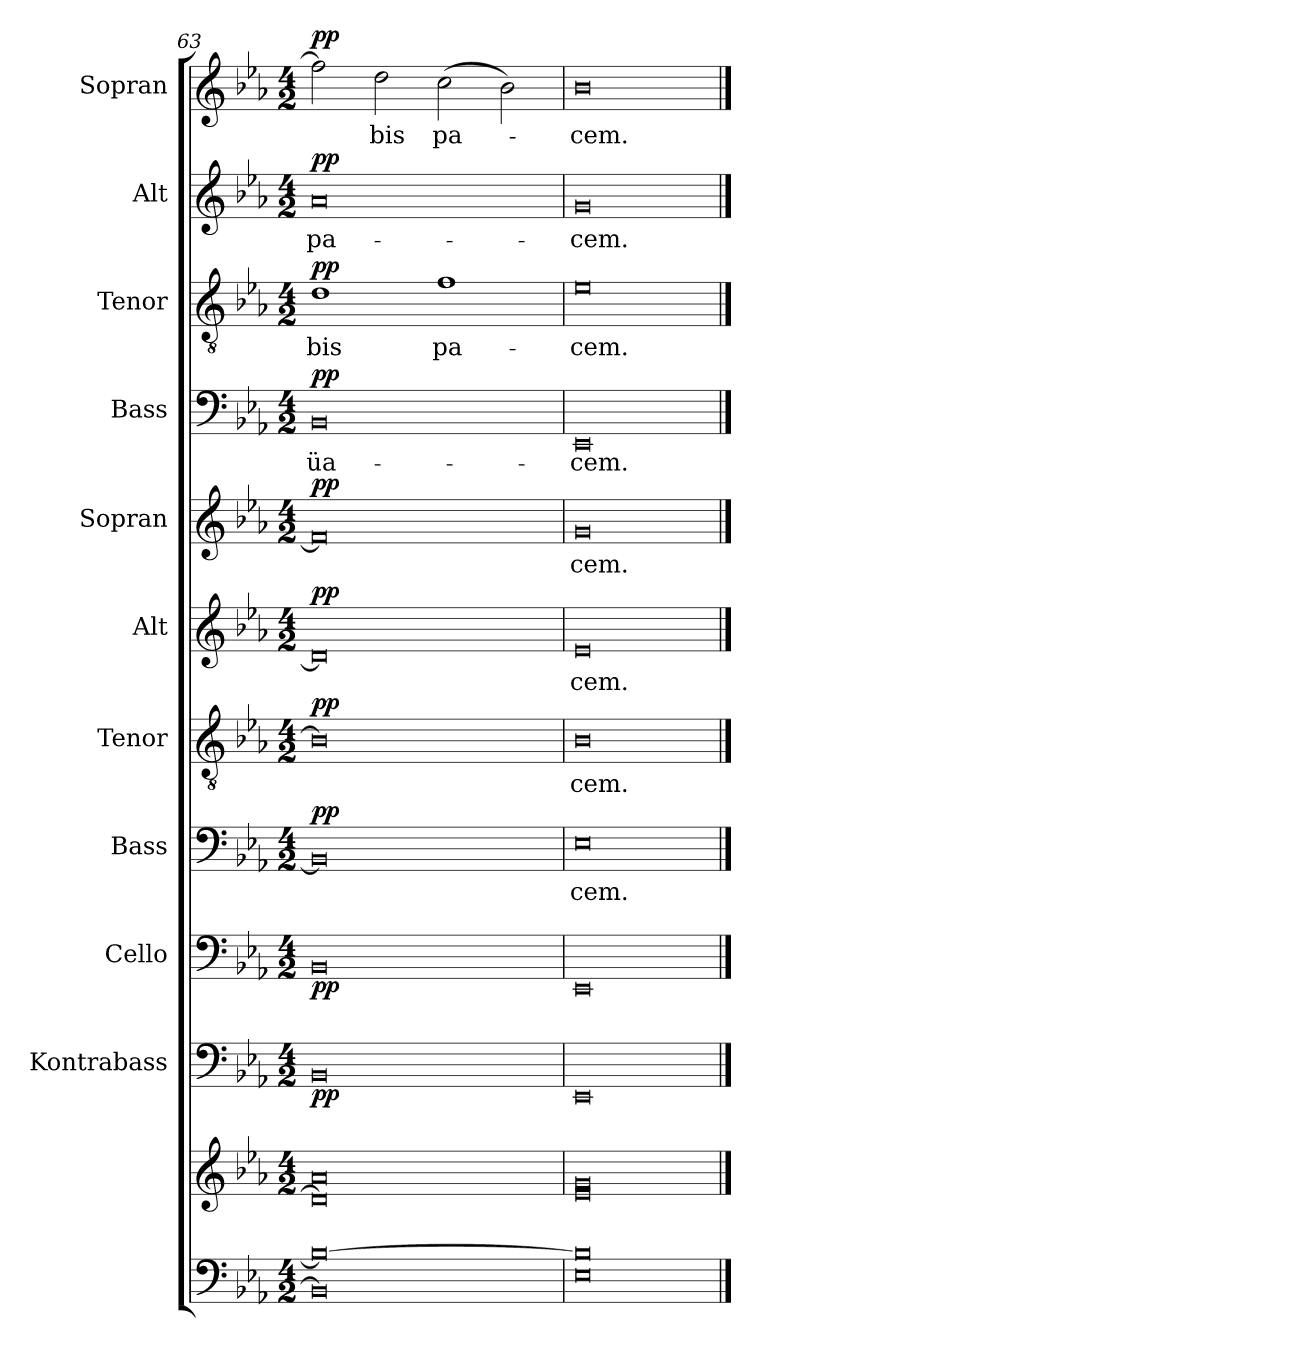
**kern	**kern	**kern	**dynam	**kern	**dynam	**kern	**text	**dynam	**kern	**text	**dynam	**kern	**text	**dynam	**kern	**text	**dynam	**kern	**text	**dynam	**kern	**text	**dynam	**kern	**text	**dynam	**kern	**text	**dynam
*part11	*part11	*part10	*part10	*part9	*part9	*part8	*part8	*part8	*part7	*part7	*part7	*part6	*part6	*part6	*part5	*part5	*part5	*part4	*part4	*part4	*part3	*part3	*part3	*part2	*part2	*part2	*part1	*part1	*part1
*staff12	*staff11	*staff10	*staff10	*staff9	*staff9	*staff8	*staff8	*staff8	*staff7	*staff7	*staff7	*staff6	*staff6	*staff6	*staff5	*staff5	*staff5	*staff4	*staff4	*staff4	*staff3	*staff3	*staff3	*staff2	*staff2	*staff2	*staff1	*staff1	*staff1
*	*	*I"Kontrabass	*	*I"Cello	*	*I"Bass	*	*	*I"Tenor	*	*	*I"Alt	*	*	*I"Sopran	*	*	*I"Bass	*	*	*I"Tenor	*	*	*I"Alt	*	*	*I"Sopran	*	*
*	*	*I'Kb.	*	*	*	*I'B.	*	*	*I'T.	*	*	*I'A.	*	*	*I'S.	*	*	*I'B.	*	*	*I'T.	*	*	*I'A.	*	*	*I'S.	*	*
*clefF4	*clefG2	*clefF4	*	*clefF4	*	*clefF4	*	*	*clefGv2	*	*	*clefG2	*	*	*clefG2	*	*	*clefF4	*	*	*clefGv2	*	*	*clefG2	*	*	*clefG2	*	*
*	*	*ITrd7c12	*	*	*	*	*	*	*	*	*	*	*	*	*	*	*	*	*	*	*	*	*	*	*	*	*	*	*
*k[b-e-a-]	*k[b-e-a-]	*k[b-e-a-]	*	*k[b-e-a-]	*	*k[b-e-a-]	*	*	*k[b-e-a-]	*	*	*k[b-e-a-]	*	*	*k[b-e-a-]	*	*	*k[b-e-a-]	*	*	*k[b-e-a-]	*	*	*k[b-e-a-]	*	*	*k[b-e-a-]	*	*
*E-:	*E-:	*E-:	*	*E-:	*	*E-:	*	*	*E-:	*	*	*E-:	*	*	*E-:	*	*	*E-:	*	*	*E-:	*	*	*E-:	*	*	*E-:	*	*
*M4/2	*M4/2	*M4/2	*	*M4/2	*	*M4/2	*	*	*M4/2	*	*	*M4/2	*	*	*M4/2	*	*	*M4/2	*	*	*M4/2	*	*	*M4/2	*	*	*M4/2	*	*
=63	=63	=63	=63	=63	=63	=63	=63	=63	=63	=63	=63	=63	=63	=63	=63	=63	=63	=63	=63	=63	=63	=63	=63	=63	=63	=63	=63	=63	=63
*^	*^	*	*	*	*	*	*	*	*	*	*	*	*	*	*	*	*	*	*	*	*	*	*	*	*	*	*	*	*
!	!	!	!	!	!LO:DY:b	!	!LO:DY:b	!	!	!LO:DY:a	!	!	!LO:DY:a	!	!	!LO:DY:a	!	!	!LO:DY:a	!	!LO:LY:b	!LO:DY:a	!	!LO:LY:b	!LO:DY:a	!	!LO:LY:b	!LO:DY:a	!	!	!LO:DY:a
0B-_	0BB-]	0a-	0d]	0BBB-	pp	0BB-	pp	0BB-]	.	pp	0B-]	.	pp	0d]	.	pp	0f]	.	pp	0BB-	üa-	pp	1d	-bis	pp	0a-	pa-	pp	2ff\]	.	pp
!	!	!	!	!	!	!	!	!	!	!	!	!	!	!	!	!	!	!	!	!	!	!	!	!	!	!	!	!	!	!LO:LY:b	!
.	.	.	.	.	.	.	.	.	.	.	.	.	.	.	.	.	.	.	.	.	.	.	.	.	.	.	.	.	2dd\	-bis	.
!	!	!	!	!	!	!	!	!	!	!	!	!	!	!	!	!	!	!	!	!	!	!	!	!LO:LY:b	!	!	!	!	!	!LO:LY:b	!
.	.	.	.	.	.	.	.	.	.	.	.	.	.	.	.	.	.	.	.	.	.	.	1f	pa-	.	.	.	.	(>2cc\	pa-	.
.	.	.	.	.	.	.	.	.	.	.	.	.	.	.	.	.	.	.	.	.	.	.	.	.	.	.	.	.	2b-\)	.	.
=64	=64	=64	=64	=64	=64	=64	=64	=64	=64	=64	=64	=64	=64	=64	=64	=64	=64	=64	=64	=64	=64	=64	=64	=64	=64	=64	=64	=64	=64	=64	=64
!	!	!	!	!	!	!	!	!	!LO:LY:b	!	!	!LO:LY:b	!	!	!LO:LY:b	!	!	!LO:LY:b	!	!	!LO:LY:b	!	!	!LO:LY:b	!	!	!LO:LY:b	!	!	!LO:LY:b	!
0B-]	0E-	0g	0e-	0EEE-	.	0EE-	.	0E-	-cem.	.	0B-	-cem.	.	0e-	-cem.	.	0g	-cem.	.	0EE-	-cem.	.	0e-	-cem.	.	0g	-cem.	.	0b-	-cem.	.
*v	*v	*	*	*	*	*	*	*	*	*	*	*	*	*	*	*	*	*	*	*	*	*	*	*	*	*	*	*	*	*	*
*	*v	*v	*	*	*	*	*	*	*	*	*	*	*	*	*	*	*	*	*	*	*	*	*	*	*	*	*	*	*	*
==	==	==	==	==	==	==	==	==	==	==	==	==	==	==	==	==	==	==	==	==	==	==	==	==	==	==	==	==	==
*-	*-	*-	*-	*-	*-	*-	*-	*-	*-	*-	*-	*-	*-	*-	*-	*-	*-	*-	*-	*-	*-	*-	*-	*-	*-	*-	*-	*-	*-
